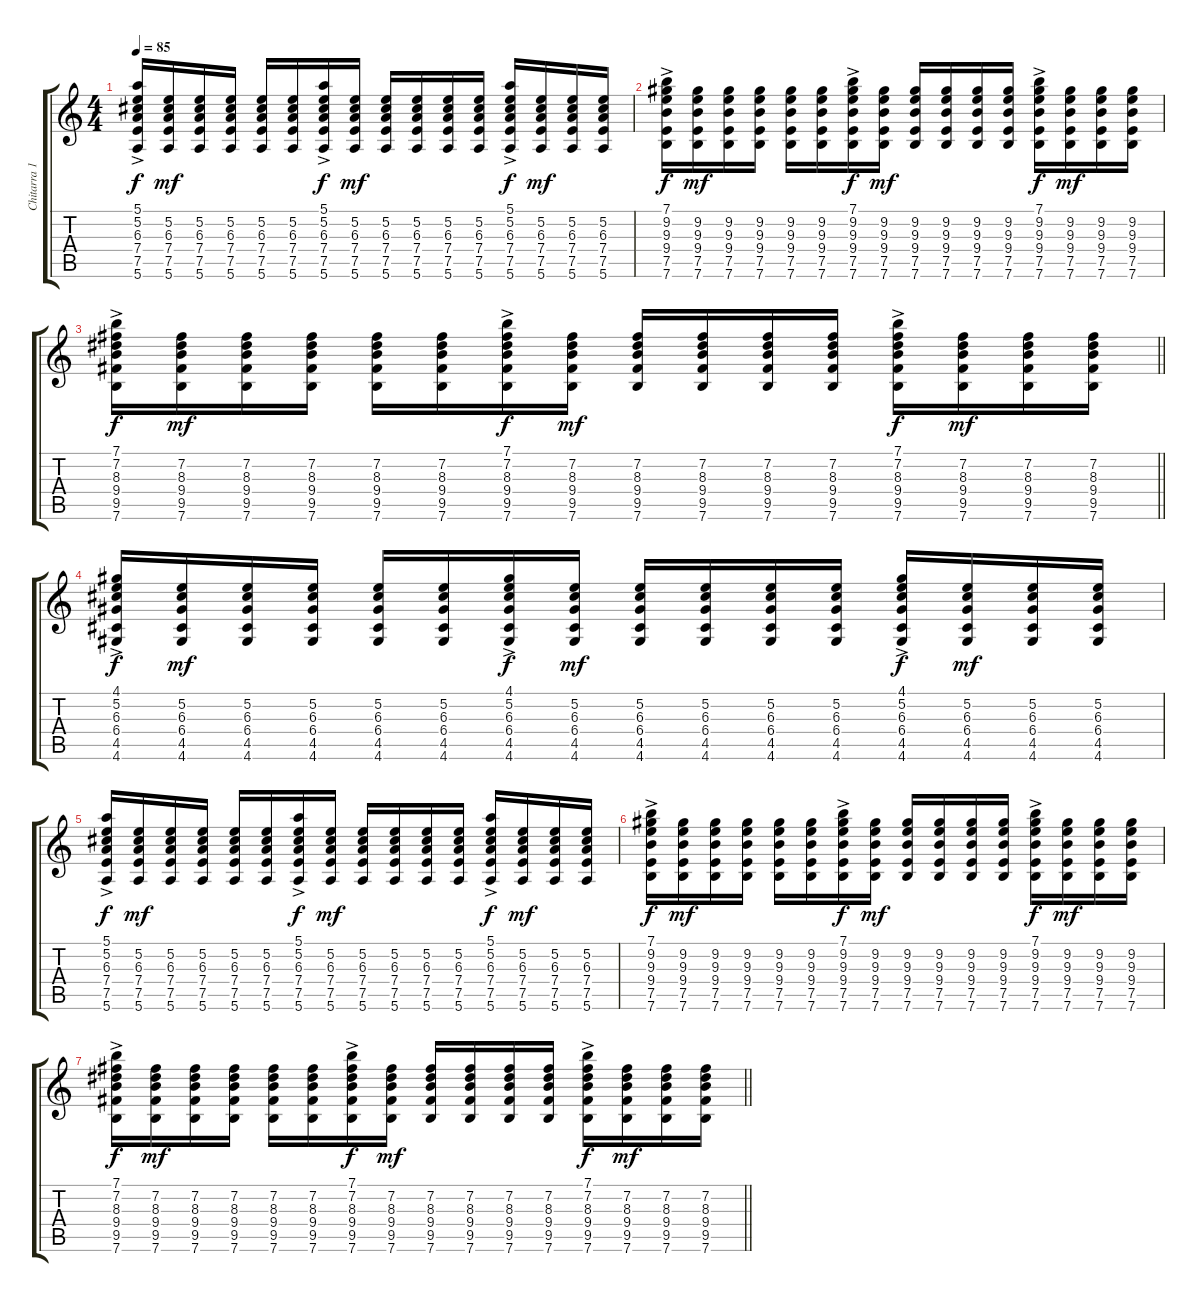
\track ("Chitarra 1" "Chitarra 1") {instrument acousticguitarsteel}
\staff {score tabs}
\tuning (E4 B3 G3 D3 A2 E2) {hide}
\ts (4 4)
\tempo 85
\clef g2
\ks c
(5.1{ac} 5.2{ac} 6.3{ac} 7.4{ac} 7.5{ac} 5.6{ac}).16{dy f} (5.2 6.3 7.4 7.5 5.6).16{dy mf} (5.2 6.3 7.4 7.5 5.6).16 (5.2 6.3 7.4 7.5 5.6).16 (5.2 6.3 7.4 7.5 5.6).16 (5.2 6.3 7.4 7.5 5.6).16 (5.1{ac} 5.2{ac} 6.3{ac} 7.4{ac} 7.5{ac} 5.6{ac}).16{dy f} (5.2 6.3 7.4 7.5 5.6).16{dy mf} (5.2 6.3 7.4 7.5 5.6).16 (5.2 6.3 7.4 7.5 5.6).16 (5.2 6.3 7.4 7.5 5.6).16 (5.2 6.3 7.4 7.5 5.6).16 (5.1{ac} 5.2{ac} 6.3{ac} 7.4{ac} 7.5{ac} 5.6{ac}).16{dy f} (5.2 6.3 7.4 7.5 5.6).16{dy mf} (5.2 6.3 7.4 7.5 5.6).16 (5.2 6.3 7.4 7.5 5.6).16 |
(7.1{ac} 9.2{ac} 9.3{ac} 9.4{ac} 7.5{ac} 7.6{ac}).16{dy f} (9.2 9.3 9.4 7.5 7.6).16{dy mf} (9.2 9.3 9.4 7.5 7.6).16 (9.2 9.3 9.4 7.5 7.6).16 (9.2 9.3 9.4 7.5 7.6).16 (9.2 9.3 9.4 7.5 7.6).16 (7.1{ac} 9.2{ac} 9.3{ac} 9.4{ac} 7.5{ac} 7.6{ac}).16{dy f} (9.2 9.3 9.4 7.5 7.6).16{dy mf} (9.2 9.3 9.4 7.5 7.6).16 (9.2 9.3 9.4 7.5 7.6).16 (9.2 9.3 9.4 7.5 7.6).16 (9.2 9.3 9.4 7.5 7.6).16 (7.1{ac} 9.2{ac} 9.3{ac} 9.4{ac} 7.5{ac} 7.6{ac}).16{dy f} (9.2 9.3 9.4 7.5 7.6).16{dy mf} (9.2 9.3 9.4 7.5 7.6).16 (9.2 9.3 9.4 7.5 7.6).16 |
\barLineRight lightlight
(7.1{ac} 7.2{ac} 8.3{ac} 9.4{ac} 9.5{ac} 7.6{ac}).16{dy f} (7.2 8.3 9.4 9.5 7.6).16{dy mf} (7.2 8.3 9.4 9.5 7.6).16 (7.2 8.3 9.4 9.5 7.6).16 (7.2 8.3 9.4 9.5 7.6).16 (7.2 8.3 9.4 9.5 7.6).16 (7.1{ac} 7.2{ac} 8.3{ac} 9.4{ac} 9.5{ac} 7.6{ac}).16{dy f} (7.2 8.3 9.4 9.5 7.6).16{dy mf} (7.2 8.3 9.4 9.5 7.6).16 (7.2 8.3 9.4 9.5 7.6).16 (7.2 8.3 9.4 9.5 7.6).16 (7.2 8.3 9.4 9.5 7.6).16 (7.1{ac} 7.2{ac} 8.3{ac} 9.4{ac} 9.5{ac} 7.6{ac}).16{dy f} (7.2 8.3 9.4 9.5 7.6).16{dy mf} (7.2 8.3 9.4 9.5 7.6).16 (7.2 8.3 9.4 9.5 7.6).16 |
(4.1{ac} 5.2{ac} 6.3{ac} 6.4{ac} 4.5{ac} 4.6{ac}).16{dy f} (5.2 6.3 6.4 4.5 4.6).16{dy mf} (5.2 6.3 6.4 4.5 4.6).16 (5.2 6.3 6.4 4.5 4.6).16 (5.2 6.3 6.4 4.5 4.6).16 (5.2 6.3 6.4 4.5 4.6).16 (4.1{ac} 5.2{ac} 6.3{ac} 6.4{ac} 4.5{ac} 4.6{ac}).16{dy f} (5.2 6.3 6.4 4.5 4.6).16{dy mf} (5.2 6.3 6.4 4.5 4.6).16 (5.2 6.3 6.4 4.5 4.6).16 (5.2 6.3 6.4 4.5 4.6).16 (5.2 6.3 6.4 4.5 4.6).16 (4.1{ac} 5.2{ac} 6.3{ac} 6.4{ac} 4.5{ac} 4.6{ac}).16{dy f} (5.2 6.3 6.4 4.5 4.6).16{dy mf} (5.2 6.3 6.4 4.5 4.6).16 (5.2 6.3 6.4 4.5 4.6).16 |
(5.1{ac} 5.2{ac} 6.3{ac} 7.4{ac} 7.5{ac} 5.6{ac}).16{dy f} (5.2 6.3 7.4 7.5 5.6).16{dy mf} (5.2 6.3 7.4 7.5 5.6).16 (5.2 6.3 7.4 7.5 5.6).16 (5.2 6.3 7.4 7.5 5.6).16 (5.2 6.3 7.4 7.5 5.6).16 (5.1{ac} 5.2{ac} 6.3{ac} 7.4{ac} 7.5{ac} 5.6{ac}).16{dy f} (5.2 6.3 7.4 7.5 5.6).16{dy mf} (5.2 6.3 7.4 7.5 5.6).16 (5.2 6.3 7.4 7.5 5.6).16 (5.2 6.3 7.4 7.5 5.6).16 (5.2 6.3 7.4 7.5 5.6).16 (5.1{ac} 5.2{ac} 6.3{ac} 7.4{ac} 7.5{ac} 5.6{ac}).16{dy f} (5.2 6.3 7.4 7.5 5.6).16{dy mf} (5.2 6.3 7.4 7.5 5.6).16 (5.2 6.3 7.4 7.5 5.6).16 |
(7.1{ac} 9.2{ac} 9.3{ac} 9.4{ac} 7.5{ac} 7.6{ac}).16{dy f} (9.2 9.3 9.4 7.5 7.6).16{dy mf} (9.2 9.3 9.4 7.5 7.6).16 (9.2 9.3 9.4 7.5 7.6).16 (9.2 9.3 9.4 7.5 7.6).16 (9.2 9.3 9.4 7.5 7.6).16 (7.1{ac} 9.2{ac} 9.3{ac} 9.4{ac} 7.5{ac} 7.6{ac}).16{dy f} (9.2 9.3 9.4 7.5 7.6).16{dy mf} (9.2 9.3 9.4 7.5 7.6).16 (9.2 9.3 9.4 7.5 7.6).16 (9.2 9.3 9.4 7.5 7.6).16 (9.2 9.3 9.4 7.5 7.6).16 (7.1{ac} 9.2{ac} 9.3{ac} 9.4{ac} 7.5{ac} 7.6{ac}).16{dy f} (9.2 9.3 9.4 7.5 7.6).16{dy mf} (9.2 9.3 9.4 7.5 7.6).16 (9.2 9.3 9.4 7.5 7.6).16 |
\barLineRight lightlight
(7.1{ac} 7.2{ac} 8.3{ac} 9.4{ac} 9.5{ac} 7.6{ac}).16{dy f} (7.2 8.3 9.4 9.5 7.6).16{dy mf} (7.2 8.3 9.4 9.5 7.6).16 (7.2 8.3 9.4 9.5 7.6).16 (7.2 8.3 9.4 9.5 7.6).16 (7.2 8.3 9.4 9.5 7.6).16 (7.1{ac} 7.2{ac} 8.3{ac} 9.4{ac} 9.5{ac} 7.6{ac}).16{dy f} (7.2 8.3 9.4 9.5 7.6).16{dy mf} (7.2 8.3 9.4 9.5 7.6).16 (7.2 8.3 9.4 9.5 7.6).16 (7.2 8.3 9.4 9.5 7.6).16 (7.2 8.3 9.4 9.5 7.6).16 (7.1{ac} 7.2{ac} 8.3{ac} 9.4{ac} 9.5{ac} 7.6{ac}).16{dy f} (7.2 8.3 9.4 9.5 7.6).16{dy mf} (7.2 8.3 9.4 9.5 7.6).16 (7.2 8.3 9.4 9.5 7.6).16
